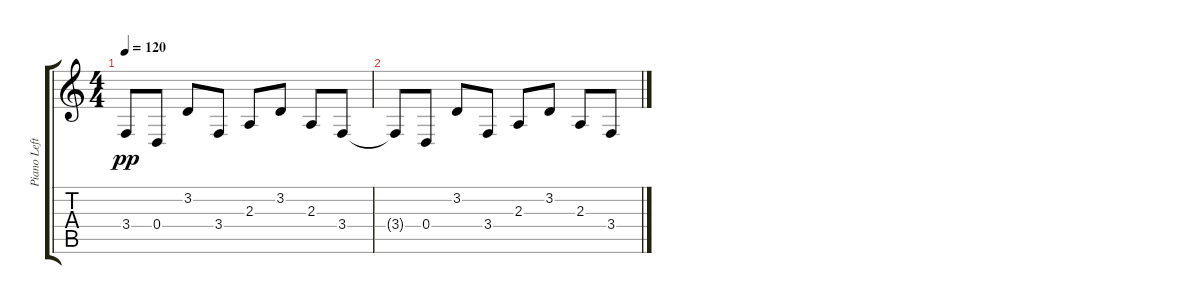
\track ("Piano Left Hand" "Piano Left") {instrument acousticgrandpiano}
\staff {score tabs}
\tuning (E4 B3 G3 D3 A2 E2) {hide}
\ts (4 4)
\tempo 120
\clef g2
\ks c
3.4{t}.8{dy pp} 0.4.8 3.2.8 3.4.8 2.3.8 3.2.8 2.3.8 3.4.8 |
3.4{t}.8 0.4.8 3.2.8 3.4.8 2.3.8 3.2.8 2.3.8 3.4.8
